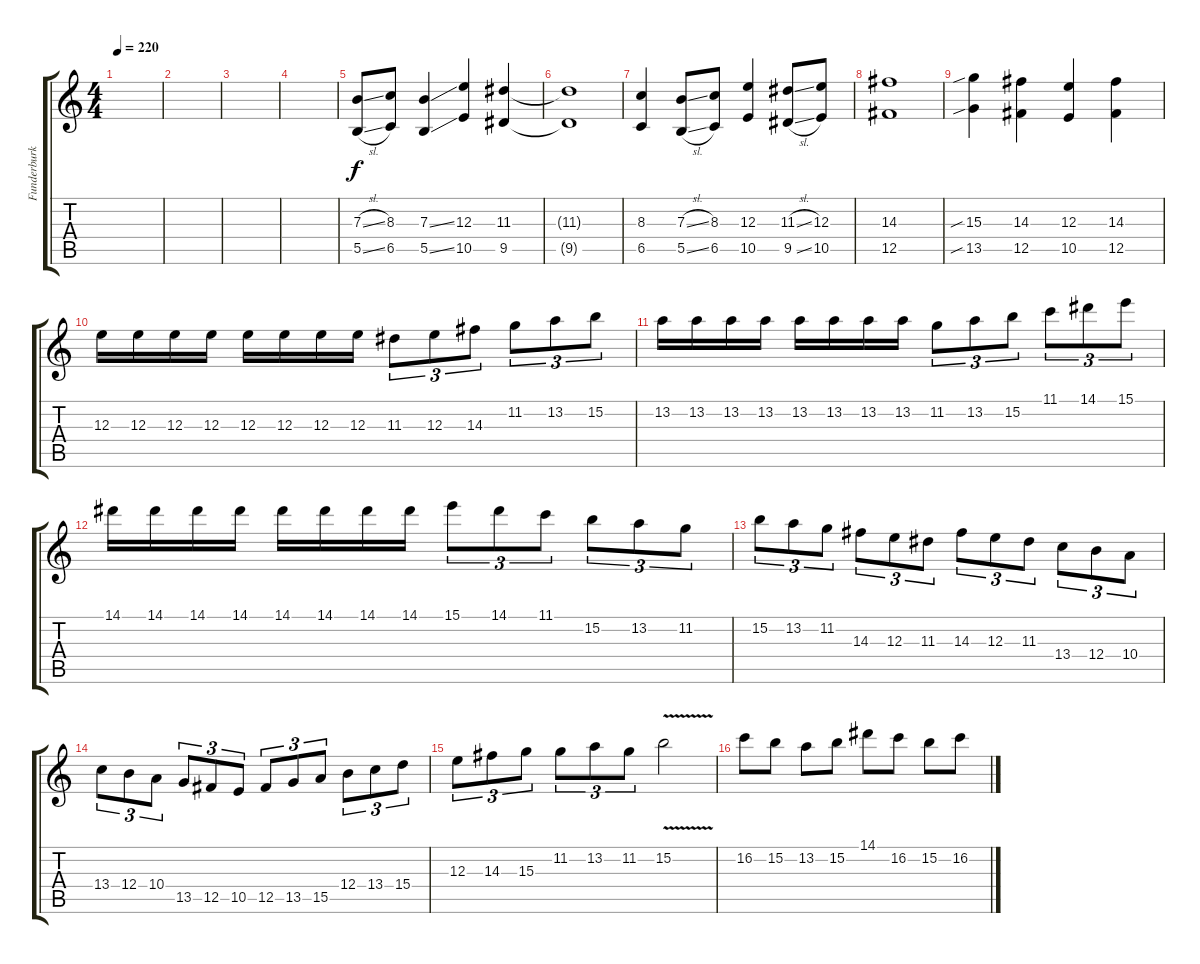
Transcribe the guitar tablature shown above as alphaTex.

\track ("Funderburk Lead" "Funderburk") {instrument overdrivenguitar}
\staff {score tabs}
\tuning (Db4 Ab3 E3 B2 Gb2 B1) {hide}
\ts (4 4)
\tempo 220
\clef g2
\ks c
|
|
|
|
(7.3{sl} 5.5{sl}).8 (8.3 6.5).8 (7.3{ss} 5.5{ss}).4 (12.3 10.5).4 (11.3 9.5).4 |
(11.3{t} 9.5{t}).1 |
(8.3 6.5).4 (7.3{sl} 5.5{sl}).8 (8.3 6.5).8 (12.3 10.5).4 (11.3{sl} 9.5{sl}).8 (12.3 10.5).8 |
(14.3 12.5).1 |
(15.3{sib} 13.5{sib}).4 (14.3 12.5).4 (12.3 10.5).4 (14.3 12.5).4 |
12.3.16 12.3.16 12.3.16 12.3.16 12.3.16 12.3.16 12.3.16 12.3.16 11.3.8{tu (3 2)} 12.3.8{tu (3 2)} 14.3.8{tu (3 2)} 11.2.8{tu (3 2)} 13.2.8{tu (3 2)} 15.2.8{tu (3 2)} |
13.2.16 13.2.16 13.2.16 13.2.16 13.2.16 13.2.16 13.2.16 13.2.16 11.2.8{tu (3 2)} 13.2.8{tu (3 2)} 15.2.8{tu (3 2)} 11.1.8{tu (3 2)} 14.1.8{tu (3 2)} 15.1.8{tu (3 2)} |
14.1.16 14.1.16 14.1.16 14.1.16 14.1.16 14.1.16 14.1.16 14.1.16 15.1.8{tu (3 2)} 14.1.8{tu (3 2)} 11.1.8{tu (3 2)} 15.2.8{tu (3 2)} 13.2.8{tu (3 2)} 11.2.8{tu (3 2)} |
15.2.8{tu (3 2)} 13.2.8{tu (3 2)} 11.2.8{tu (3 2)} 14.3.8{tu (3 2)} 12.3.8{tu (3 2)} 11.3.8{tu (3 2)} 14.3.8{tu (3 2)} 12.3.8{tu (3 2)} 11.3.8{tu (3 2)} 13.4.8{tu (3 2)} 12.4.8{tu (3 2)} 10.4.8{tu (3 2)} |
13.4.8{tu (3 2)} 12.4.8{tu (3 2)} 10.4.8{tu (3 2)} 13.5.8{tu (3 2)} 12.5.8{tu (3 2)} 10.5.8{tu (3 2)} 12.5.8{tu (3 2)} 13.5.8{tu (3 2)} 15.5.8{tu (3 2)} 12.4.8{tu (3 2)} 13.4.8{tu (3 2)} 15.4.8{tu (3 2)} |
12.3.8{tu (3 2)} 14.3.8{tu (3 2)} 15.3.8{tu (3 2)} 11.2.8{tu (3 2)} 13.2.8{tu (3 2)} 11.2.8{tu (3 2)} 15.2{v}.2 |
16.2.8 15.2.8 13.2.8 15.2.8 14.1.8 16.2.8 15.2.8 16.2.8
